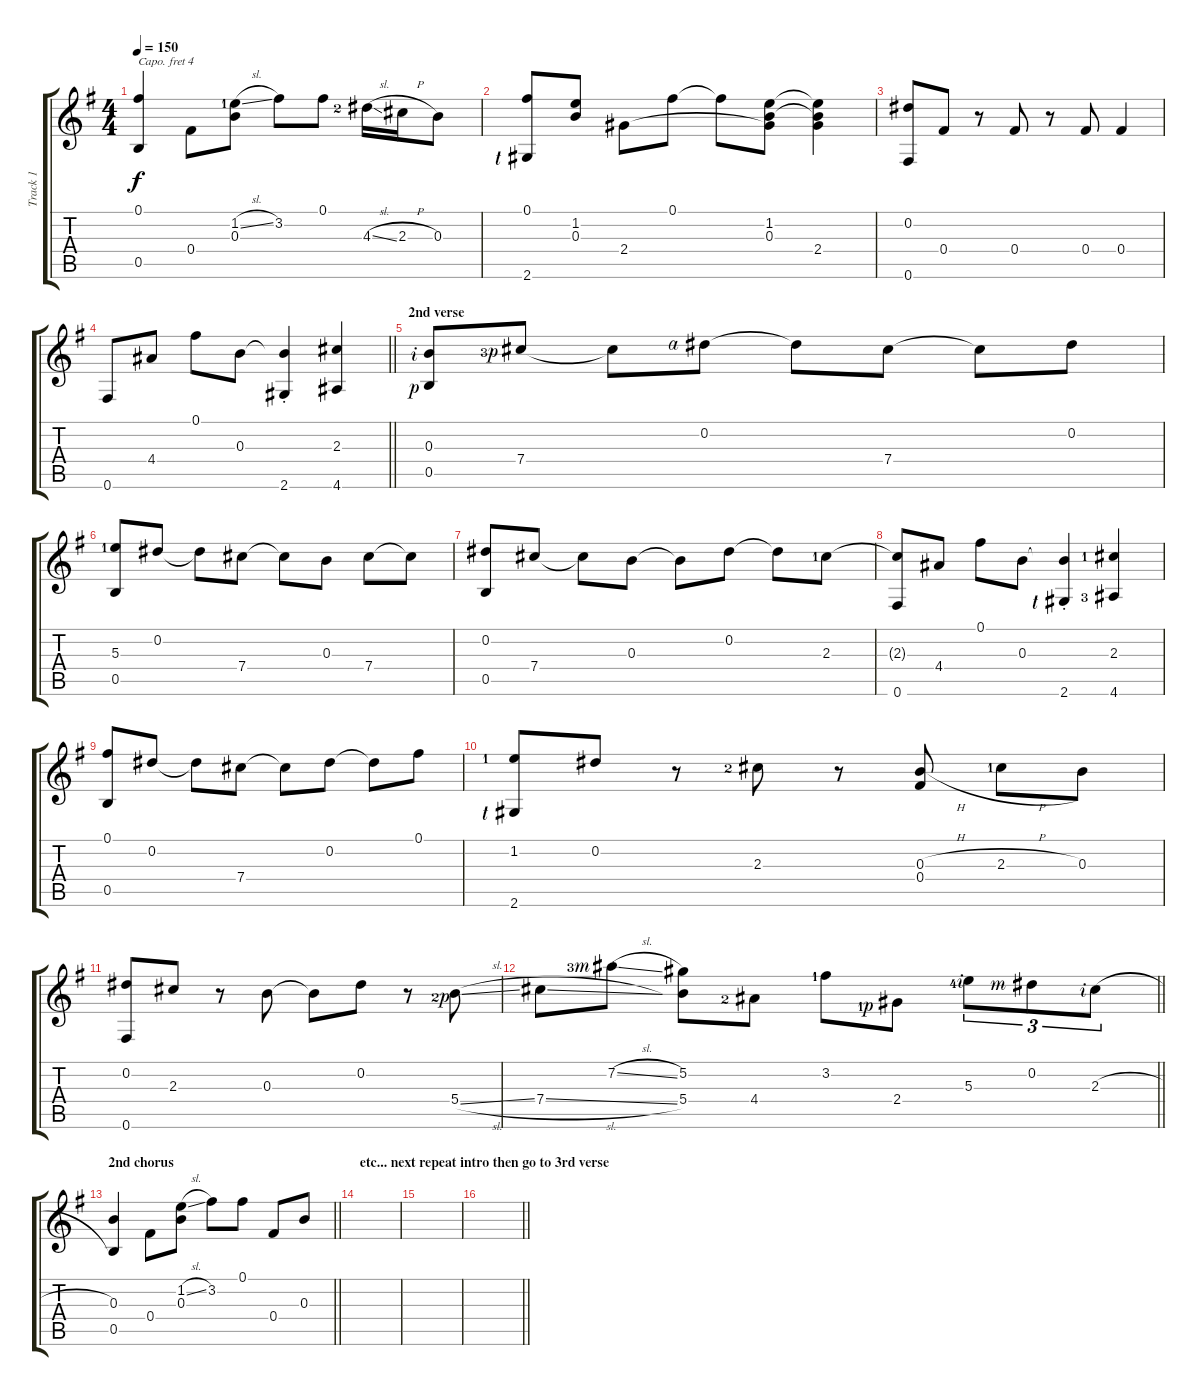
\track ("Track 1" "Track 1") {instrument acousticguitarsteel}
\staff {score tabs}
\capo 4
\tuning (D4 B3 G3 D3 G2 D2) {hide}
\ts (4 4)
\tempo 150
\clef g2
\ks g
(0.1 0.5).4{dy f} 0.4.8 (1.2{sl lf 2} 0.3).8 3.2.8 0.1.8 4.3{sl lf 3}.16 2.3{h}.16 0.3.8 |
(0.1 2.6{lf 1}).8 (1.2 0.3).8 2.4.8 0.1.8 0.1{t}.8 (1.2 0.3 2.4{t}).8 (1.2{t} 0.3{t} 2.4).4 |
(0.2 0.6).8 0.4.8 r.8 0.4.8 r.8 0.4.8 0.4.4 |
\barLineRight lightlight
0.6.8 4.4.8 0.1.8 0.3.8 (0.3{t} 2.6{st}).4 (2.3 4.6).4 |
\section ("" "2nd verse")
(0.3{rf 2} 0.5{rf 1}).8 7.4{lf 4 rf 1}.8 7.4{t}.8 0.2{rf 4}.8 0.2{t}.8 7.4.8 7.4{t}.8 0.2.8 |
(5.3{lf 2} 0.5).8 0.2.8 0.2{t}.8 7.4.8 7.4{t}.8 0.3.8 7.4.8 7.4{t}.8 |
(0.2 0.5).8 7.4.8 7.4{t}.8 0.3.8 0.3{t}.8 0.2.8 0.2{t}.8 2.3{lf 2}.8 |
(2.3{t} 0.6).8 4.4.8 0.1.8 0.3.8 (0.3{t} 2.6{st lf 1}).4 (2.3{lf 2} 4.6{lf 4}).4 |
(0.1 0.5).8 0.2.8 0.2{t}.8 7.4.8 7.4{t}.8 0.2.8 0.2{t}.8 0.1.8 |
(1.2{lf 2} 2.6{lf 1}).8 0.2.8 r.8 2.3{lf 3}.8 r.8 (0.3{h} 0.4).8 2.3{h lf 2}.8 0.3.8 |
(0.2 0.6).8 2.3.8 r.8 0.3.8 0.3{t}.8 0.2.8 r.8 5.4{sl lf 3 rf 1}.8 |
\barLineRight lightlight
7.4{sl}.8 7.2{sl lf 4 rf 3}.8 (5.2 5.4).8 4.4{lf 3}.8 3.2{lf 2}.8 2.4{lf 2 rf 1}.8 5.3{lf 5 rf 2}.8{tu (3 2)} 0.2{rf 3}.8{tu (3 2)} 2.3{h rf 2}.8{tu (3 2)} |
\section ("" "2nd chorus")
\barLineRight lightlight
(0.3 0.5).4 0.4.8 (1.2{sl} 0.3).8 3.2.8 0.1.8 0.4.8 0.3.8 |
\section ("" "etc... next repeat intro then go to 3rd verse")
|
|
\barLineRight lightlight
